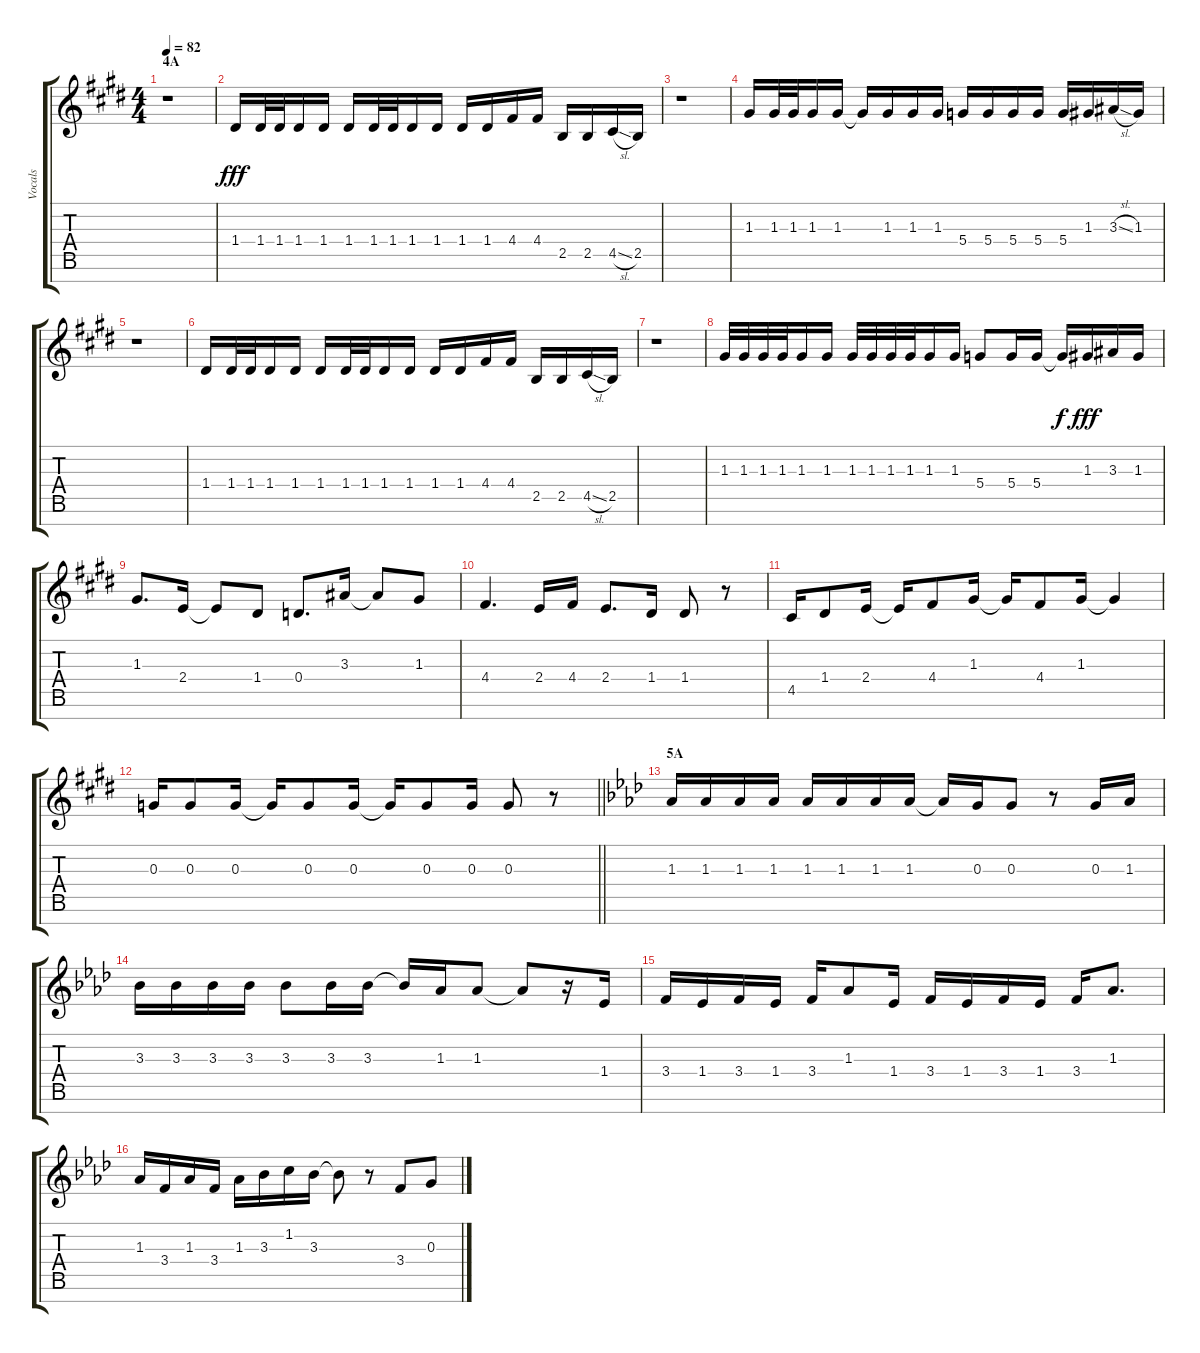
\track ("Vocals" "Vocals") {instrument voiceoohs}
\staff {score tabs}
\tuning (E5 B4 G4 D4 A3 E3 B2) {hide}
\ts (4 4)
\section ("" "4A")
\tempo 82
\clef g2
\ks e
r.1{dy fff} |
1.4.16 1.4.32 1.4.32 1.4.16 1.4.16 1.4.16 1.4.32 1.4.32 1.4.16 1.4.16 1.4.16 1.4.16 4.4.16 4.4.16 2.5.16 2.5.16 4.5{sl}.16 2.5.16 |
r.1 |
1.3.16 1.3.32 1.3.32 1.3.16 1.3.16 1.3{t}.16 1.3.16 1.3.16 1.3.16 5.4.16 5.4.16 5.4.16 5.4.16 5.4.16 1.3.16 3.3{sl}.16 1.3.16 |
r.1 |
1.4.16 1.4.32 1.4.32 1.4.16 1.4.16 1.4.16 1.4.32 1.4.32 1.4.16 1.4.16 1.4.16 1.4.16 4.4.16 4.4.16 2.5.16 2.5.16 4.5{sl}.16 2.5.16 |
r.1 |
1.3.32 1.3.32 1.3.32 1.3.32 1.3.16 1.3.16 1.3.32 1.3.32 1.3.32 1.3.32 1.3.16 1.3.16 5.4.8 5.4.16 5.4.16 5.4{t}.16{dy f} 1.3.16{dy fff} 3.3.16 1.3.16 |
1.3.8{d} 2.4.16 2.4{t}.8 1.4.8 0.4.8{d} 3.3.16 3.3{t}.8 1.3.8 |
4.4.4{d} 2.4.16 4.4.16 2.4.8{d} 1.4.16 1.4.8 r.8 |
4.5.16 1.4.8 2.4.16 2.4{t}.16 4.4.8 1.3.16 1.3{t}.16 4.4.8 1.3.16 1.3{t}.4 |
\barLineRight lightlight
0.3.16 0.3.8 0.3.16 0.3{t}.16 0.3.8 0.3.16 0.3{t}.16 0.3.8 0.3.16 0.3.8 r.8 |
\section ("" "5A")
\ks ab
1.3.16 1.3.16 1.3.16 1.3.16 1.3.16 1.3.16 1.3.16 1.3.16 1.3{t}.16 0.3.16 0.3.8 r.8 0.3.16 1.3.16 |
3.3.16 3.3.16 3.3.16 3.3.16 3.3.8 3.3.16 3.3.16 3.3{t}.16 1.3.16 1.3.8 1.3{t}.8 r.16 1.4.16 |
3.4.16 1.4.16 3.4.16 1.4.16 3.4.16 1.3.8 1.4.16 3.4.16 1.4.16 3.4.16 1.4.16 3.4.16 1.3.8{d} |
1.3.16 3.4.16 1.3.16 3.4.16 1.3.16 3.3.16 1.2.16 3.3.16 3.3{t}.8 r.8 3.4.8 0.3.8
